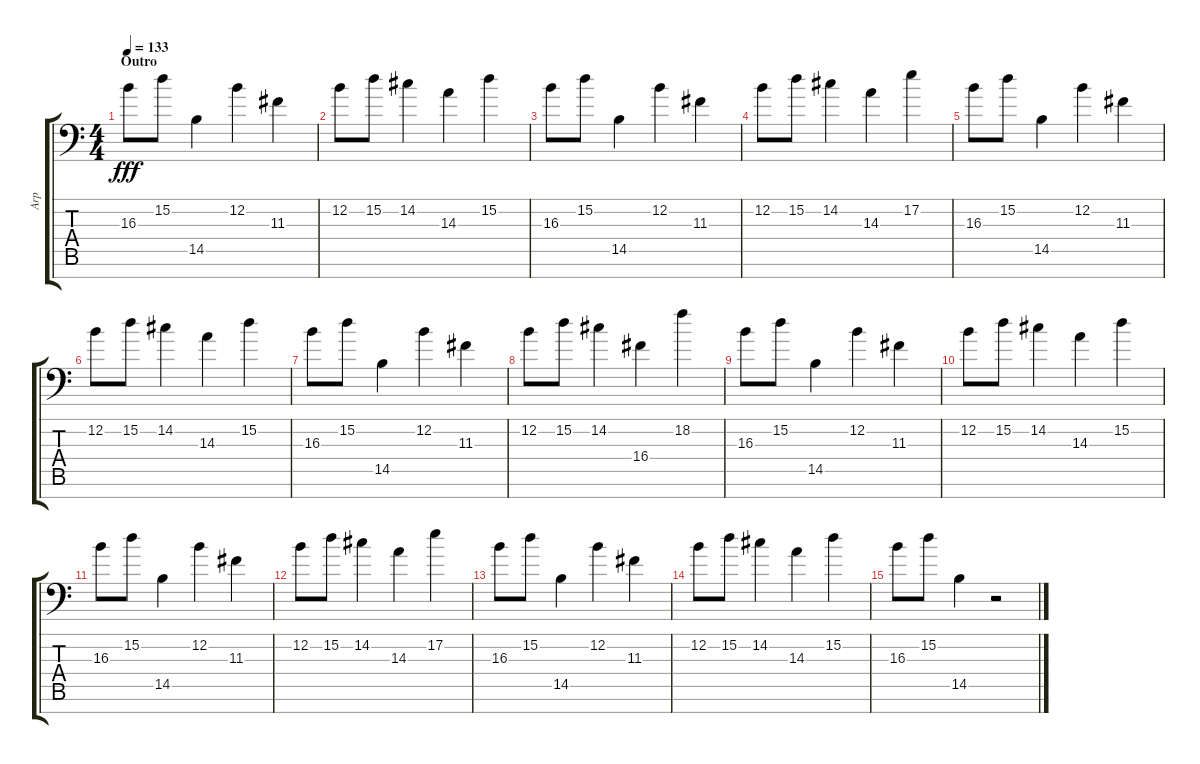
\track ("Arp" "Arp") {instrument lead4chiff}
\staff {score tabs}
\tuning (C8 B3 G3 D3 A2 E2 C-1) {hide}
\ts (4 4)
\section ("" "Outro")
\tempo 133
\clef f4
\ks c
16.3.8{dy fff} 15.2.8 14.5.4 12.2.4 11.3.4 |
12.2.8 15.2.8 14.2.4 14.3.4 15.2.4 |
16.3.8 15.2.8 14.5.4 12.2.4 11.3.4 |
12.2.8 15.2.8 14.2.4 14.3.4 17.2.4 |
16.3.8 15.2.8 14.5.4 12.2.4 11.3.4 |
12.2.8 15.2.8 14.2.4 14.3.4 15.2.4 |
16.3.8 15.2.8 14.5.4 12.2.4 11.3.4 |
12.2.8 15.2.8 14.2.4 16.4.4 18.2.4 |
16.3.8 15.2.8 14.5.4 12.2.4 11.3.4 |
12.2.8 15.2.8 14.2.4 14.3.4 15.2.4 |
16.3.8 15.2.8 14.5.4 12.2.4 11.3.4 |
12.2.8 15.2.8 14.2.4 14.3.4 17.2.4 |
16.3.8 15.2.8 14.5.4 12.2.4 11.3.4 |
12.2.8 15.2.8 14.2.4 14.3.4 15.2.4 |
16.3.8 15.2.8 14.5.4 r.2
